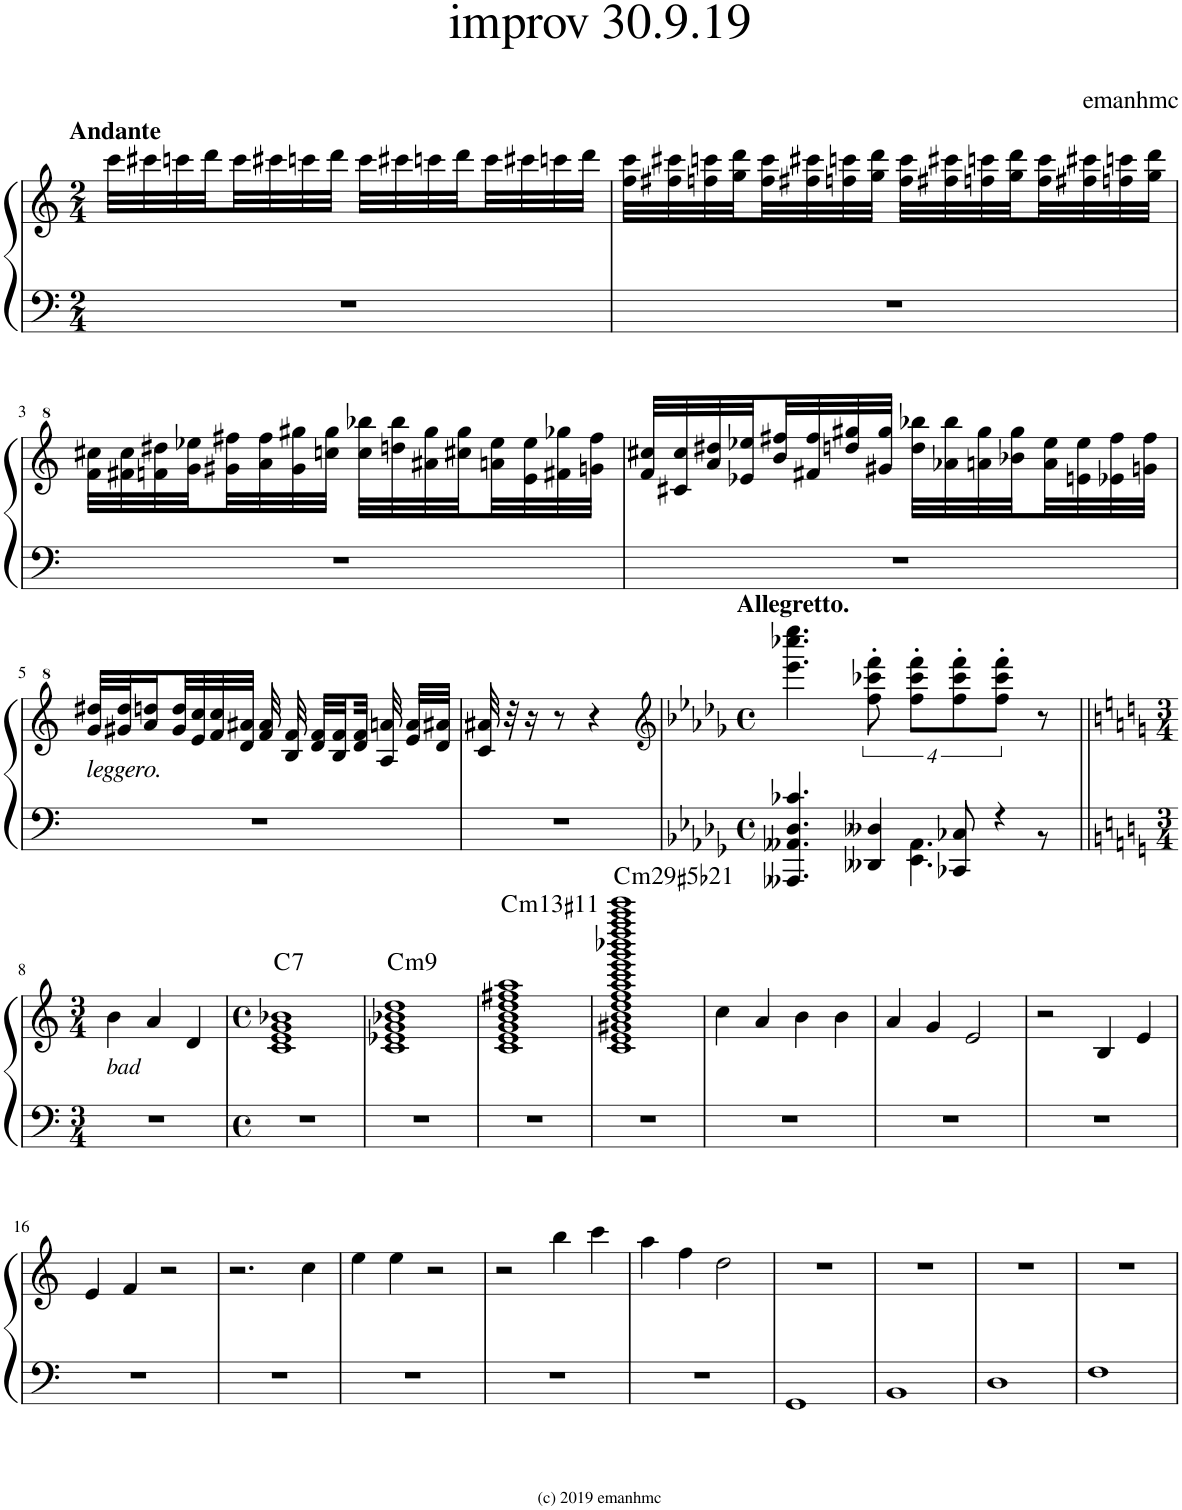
**kern	**kern	**harte
*part1	*part1	*part1
*staff2	*staff1	*
*I"Piano	*	*
*I'Pno.	*	*
*clefF4	*clefG2	*
*k[]	*k[]	*
*M2/4	*M2/4	*
=1	=1	=1
!	!LO:TX:a:B:t=Andante	!
2r	32ccc\LLL	.
.	32ccc#X\	.
.	32cccn\	.
.	32ddd\	.
.	32ccc\	.
.	32ccc#X\	.
.	32cccn\	.
.	32ddd\JJJ	.
.	32ccc\LLL	.
.	32ccc#X\	.
.	32cccn\	.
.	32ddd\	.
.	32ccc\	.
.	32ccc#X\	.
.	32cccn\	.
.	32ddd\JJJ	.
=2	=2	=2
2r	32ff\ 32ccc\LLL	.
.	32ff#X\ 32ccc#X\	.
.	32ffn\ 32cccn\	.
.	32gg\ 32ddd\	.
.	32ff\ 32ccc\	.
.	32ff#X\ 32ccc#X\	.
.	32ffn\ 32cccn\	.
.	32gg\ 32ddd\JJJ	.
.	32ff\ 32ccc\LLL	.
.	32ff#X\ 32ccc#X\	.
.	32ffn\ 32cccn\	.
.	32gg\ 32ddd\	.
.	32ff\ 32ccc\	.
.	32ff#X\ 32ccc#X\	.
.	32ffn\ 32cccn\	.
.	32gg\ 32ddd\JJJ	.
!!LO:LB:g=z
=3	=3	=3
2r	32ff\ 32ccc#X\LLL	.
.	32ff#X\ 32ccc#\	.
.	32ffn\ 32ddd#X\	.
.	32gg\ 32eee-X\	.
.	32gg#X\ 32fff#X\	.
.	32aa\ 32fff#\	.
.	32gg#\ 32ggg#X\	.
.	32cccn\ 32ggg#\JJJ	.
.	32ccc\ 32bbb-X\LLL	.
.	32dddn\ 32bbb-\	.
.	32aa#X\ 32ggg#\	.
.	32ccc#X\ 32ggg#\	.
.	32aan\ 32eee-\	.
.	32ee\ 32eee-\	.
.	32ff#X\ 32ggg-X\	.
.	32ggn\ 32fff#\JJJ	.
=4	=4	=4
2r	32ff/ 32ccc#X/LLL	.
.	32cc#X/ 32ccc#/	.
.	32aa/ 32ddd#X/	.
.	32ee-X/ 32eee-X/	.
.	32bb/ 32fff#X/	.
.	32ff#X/ 32fff#/	.
.	32dddn/ 32ggg#X/	.
.	32gg#X/ 32ggg#/JJJ	.
.	32ddd\ 32bbb-X\LLL	.
.	32aa-X\ 32bbb-\	.
.	32aan\ 32ggg#\	.
.	32bb-X\ 32ggg#\	.
.	32aa\ 32eee-\	.
.	32een\ 32eee-\	.
.	32ee-X\ 32fff#\	.
.	32ggn\ 32fff#\JJJ	.
!!LO:LB:g=z
=5	=5	=5
!	!LO:TX:b:i:t=leggero.	!
2r	32gg/ 32ddd#X/LLL	.
.	32gg#X/ 32ddd#/J	.
.	16aa/ 16dddn/	.
.	32gg#/ 32ddd/L	.
.	32ee/ 32ccc/	.
.	32ff/ 32ccc/	.
.	32dd/ 32aa#X/JJJ	.
.	32ff/ 32aa#/	.
.	32b/ 32ff/	.
.	32dd/ 32ff/LLL	.
.	32b/ 32ff/	.
.	32dd/ 32ff/JJJ	.
.	32a/ 32aan/	.
.	32ee/ 32aa/LLL	.
.	32dd/ 32aa#X/JJJ	.
=6	=6	=6
2r	32cc/ 32aa#X/	.
.	32r	.
.	16r	.
.	8r	.
.	4r	.
=7	=7	=7
*	*clefG2	*
*k[b-e-a-d-g-]	*k[b-e-a-d-g-]	*
*M4/4	*M4/4	*
*met(c)	*met(c)	*
*^	*	*
!	!	!LO:TX:a:B:t=Allegretto.	!
4.AAA--X/ 4.AA--X/ 4.D-/ 4.c-X/	4.ryy	4.eee-\ 4.cccc-X\ 4.eeee-\	.
4DD--X/ 4D--X/	8ryy	8ff\' 8ccc-X\' 8fff\'	.
.	4.EE-\ 4.AA--\	8ff\' 8ccc-\' 8fff\'L	.
8CC-X/ 8C-X/	.	8ff\' 8ccc-\' 8fff\'	.
4r	.	8ff\' 8ccc-\' 8fff\'J	.
.	8r	8r	.
*v	*v	*	*
!!LO:LB:g=z
=8||	=8||	=8||
*k[]	*k[]	*
*M3/4	*M3/4	*
*^	*	*
!	!	!LO:TX:b:i:t=bad	!
*v	*v	*	*
2.r	4b\	.
.	4a/	.
.	4d/	.
=9	=9	=9
*M4/4	*M4/4	*
*met(c)	*met(c)	*
!	!	!LO:H:kt=7
1r	1c 1e 1g 1b-X	C:7
=10	=10	=10
!	!	!LO:H:kt=m9
1r	1c 1e-X 1g 1b-X 1dd	C:min9
=11	=11	=11
!	!	!LO:H:kt=m13
1r	1c 1e 1g 1b 1dd 1ff#X 1aa	C:(b3,5,b7,9,#11,13)
=12	=12	=12
!	!	!LO:H:kt=m29
1r	1c 1e 1g#X 1b 1dd 1ff 1aa 1ccc 1eee 1ggg 1bbb-X 1dddd 1ffff 1aaaa 1ccccc	C:(1,b2,b3,#5)
=13	=13	=13
1r	4cc\	.
.	4a/	.
.	4b\	.
.	4b\	.
=14	=14	=14
1r	4a/	.
.	4g/	.
.	2e/	.
=15	=15	=15
1r	2r	.
.	4B/	.
.	4e/	.
!!LO:LB:g=z
=16	=16	=16
1r	4e/	.
.	4f/	.
.	2r	.
=17	=17	=17
1r	2.r	.
.	4cc\	.
=18	=18	=18
1r	4ee\	.
.	4ee\	.
.	2r	.
=19	=19	=19
1r	2r	.
.	4bb\	.
.	4ccc\	.
=20	=20	=20
1r	4aa\	.
.	4ff\	.
.	2dd\	.
=21	=21	=21
1GG	1r	.
=22	=22	=22
1BB	1r	.
=23	=23	=23
1D	1r	.
=24	=24	=24
1F	1r	.
=	=	=
*-	*-	*-
